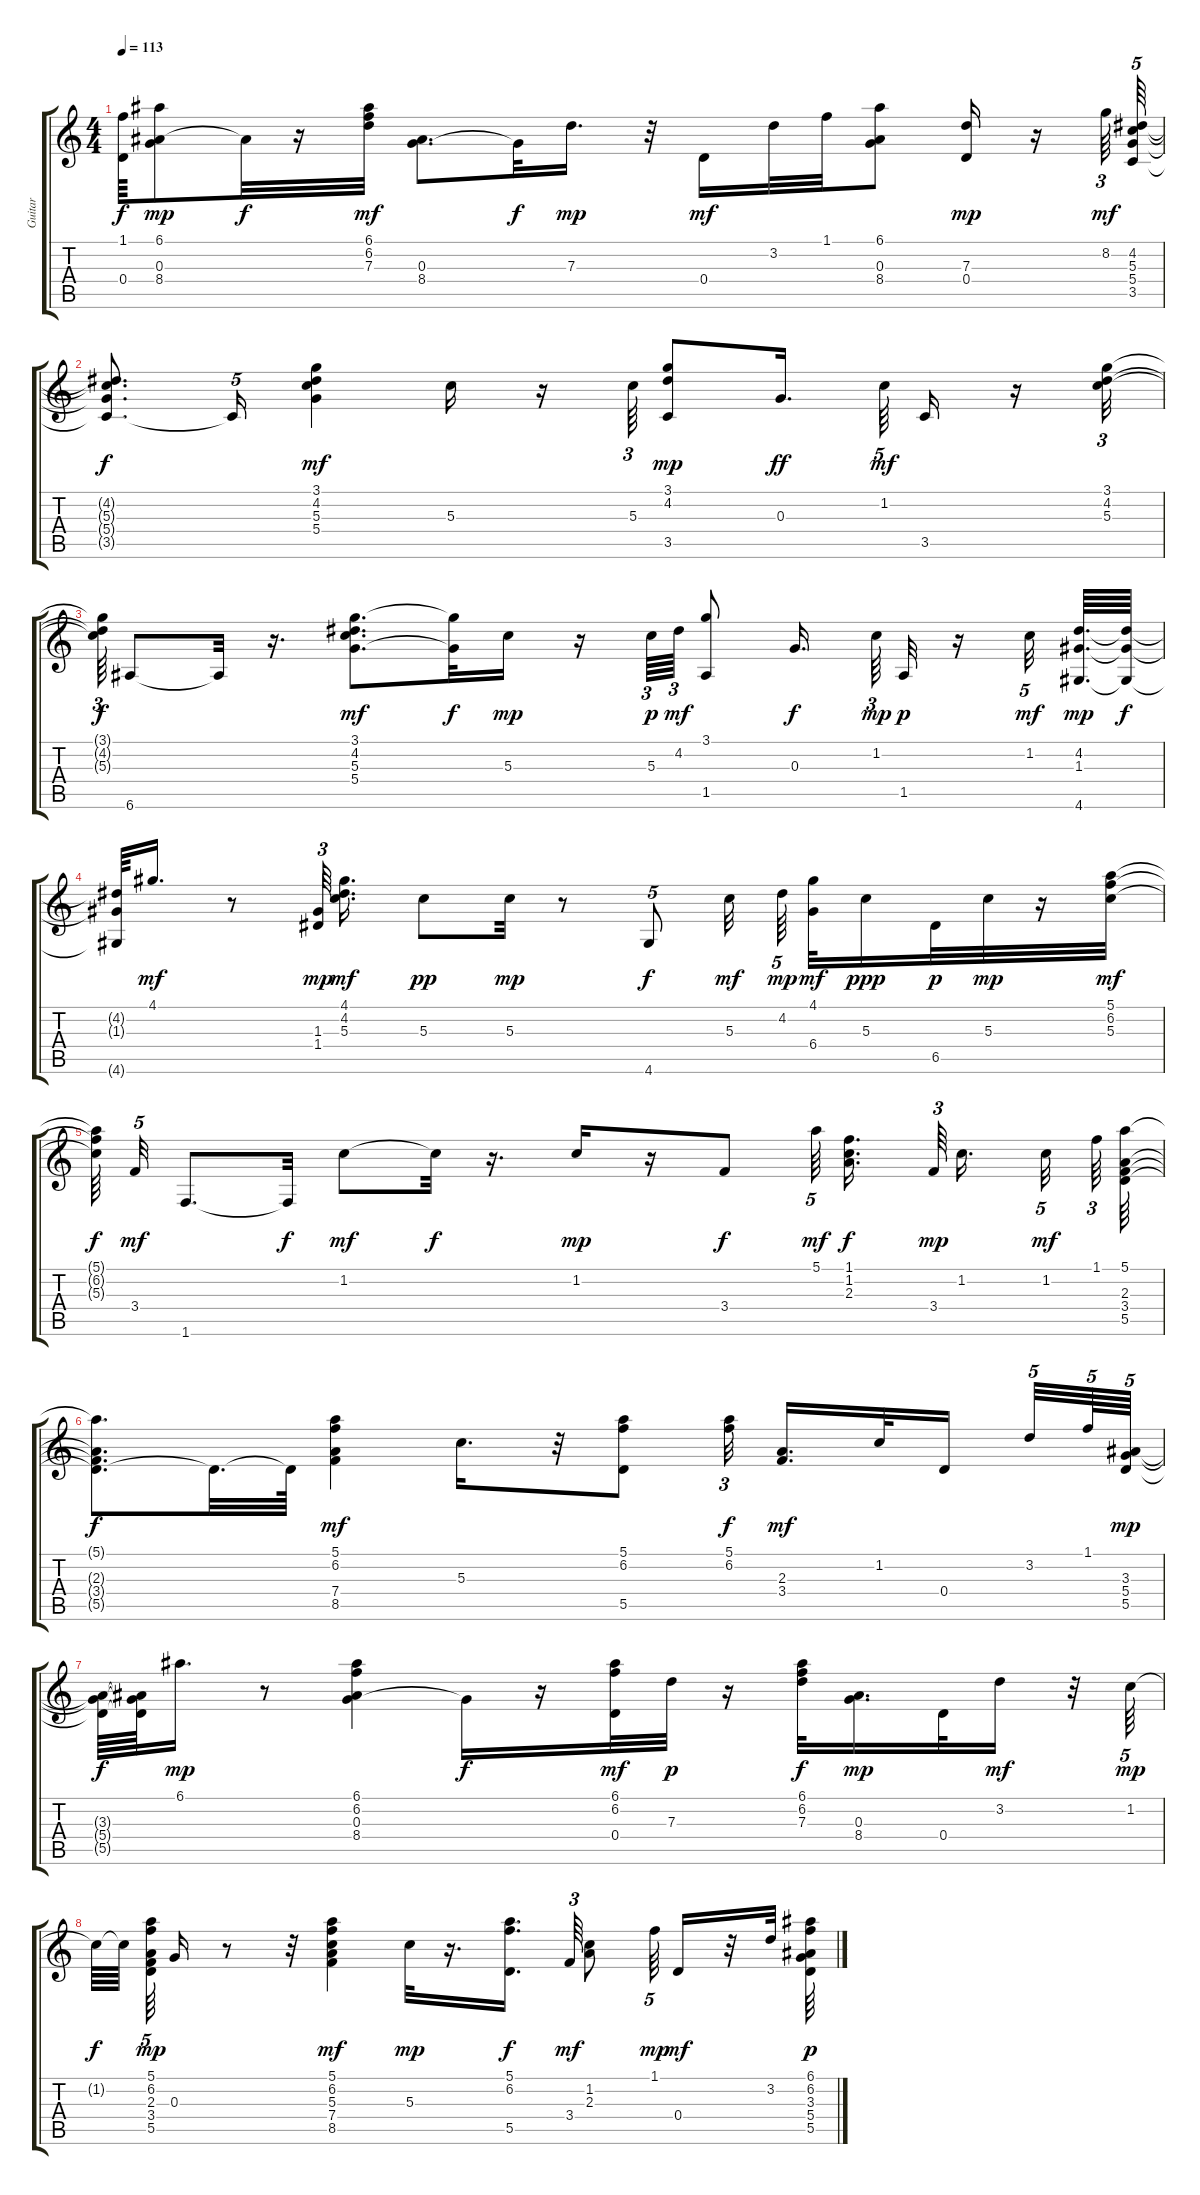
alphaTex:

\track ("Guitar" "Guitar") {instrument acousticguitarsteel}
\staff {score tabs}
\tuning (E4 B3 G3 D3 A2 E2) {hide}
\ts (4 4)
\tempo 113
\clef g2
\ks c
(1.1{t} 0.4{t}).64{dy f} (6.1 0.3 8.4).8{dy mp} 8.4{t}.32{dy f} r.16 (6.1 6.2 7.3).32{dy mf} (0.3 8.4).8{d} 0.3{t}.32{dy f} 7.3.16{d dy mp} r.32 0.4.16{dy mf} 3.2.32 1.1.32 (6.1 0.3 8.4).8 (7.3 0.4).16{dy mp} r.16 8.2.64{tu (3 2) dy mf} (4.2 5.3 5.4 3.5).64{tu (5 4)} |
(4.2{t} 5.3{t} 5.4{t} 3.5{t}).8{d dy f} 3.5{t}.16{tu (5 4)} (3.1 4.2 5.3 5.4).4{dy mf} 5.3.16 r.16 5.3.64{tu (3 2)} (3.1 4.2 3.5).8{dy mp} 0.3.16{d dy ff} 1.2.64{tu (5 4) dy mf} 3.5.16 r.16 (3.1 4.2 5.3).32{tu (3 2)} |
(3.1{t} 4.2{t} 5.3{t}).64{tu (3 2) dy f} 6.6.8 6.6{t}.32 r.16{d} (3.1 4.2 5.3 5.4).8{d dy mf} (3.1{t} 5.4{t}).32{dy f} 5.3.16{dy mp} r.16 5.3.64{tu (3 2) dy p} 4.2.64{tu (3 2) dy mf} (3.1 1.5).8 0.3.16{d dy f} 1.2.64{tu (3 2) dy mp} 1.5.32{dy p} r.16 1.2.32{tu (5 4) dy mf} (4.2 1.3 4.6).64{d dy mp} (4.2{t} 1.3{t} 4.6{t}).64{dy f} |
(4.2{t} 1.3{t} 4.6{t}).64 4.1.16{d dy mf} r.8 (1.3 1.4).64{tu (3 2) dy mp} (4.1 4.2 5.3).16{d dy mf} 5.3.8{dy pp} 5.3.32{dy mp} r.8 4.6.8{tu (5 4) dy f} 5.3.32{dy mf} 4.2.64{tu (5 4) dy mp} (4.1 6.4).32{dy mf} 5.3.16{dy ppp} 6.5.32{dy p} 5.3.32{dy mp} r.16 (5.1 6.2 5.3).32{dy mf} |
(5.1{t} 6.2{t} 5.3{t}).64{dy f} 3.4.32{tu (5 4) dy mf} 1.6.8{d} 1.6{t}.32{dy f} 1.2.8{dy mf} 1.2{t}.32{dy f} r.16{d} 1.2.16{dy mp} r.16 3.4.8{dy f} 5.1.64{tu (5 4) dy mf} (1.1 1.2 2.3).16{d dy f} 3.4.64{tu (3 2) dy mp} 1.2.16{d} 1.2.32{tu (5 4) dy mf} 1.1.64{tu (3 2)} (5.1 2.3 3.4 5.5).64 |
(5.1{t} 2.3{t} 3.4{t} 5.5{t}).8{d dy f} 5.5{t}.32{d} 5.5{t}.64 (5.1 6.2 7.4 8.5).4{dy mf} 5.3.16{d} r.32 (5.1 6.2 5.5).8 (5.1 6.2).32{tu (3 2) dy f} (2.3 3.4).16{d dy mf} 1.2.32 0.4.16 3.2.32{tu (5 4)} 1.1.64{tu (5 4)} (3.3 5.4 5.5).64{tu (5 4) dy mp} |
(3.3{t} 5.4{t} 5.5{t}).64{dy f} (3.3{t} 5.4{t} 5.5{t}).64 6.1.16{d dy mp} r.8 (6.1 6.2 0.3 8.4).4 0.3{t}.16{dy f} r.16 (6.1 6.2 0.4).32{dy mf} 7.3.32{dy p} r.16 (6.1 6.2 7.3).32{dy f} (0.3 8.4).16{d dy mp} 0.4.32 3.2.16{dy mf} r.32 1.2.64{tu (5 4) dy mp} |
1.2{t}.64{dy f} 1.2{t}.64 (5.1 6.2 2.3 3.4 5.5).64{tu (5 4) dy mp} 0.3.16 r.8 r.32 (5.1 6.2 5.3 7.4 8.5).4{dy mf} 5.3.32{dy mp} r.16{d} (5.1 6.2 5.5).16{d dy f} 3.4.64{tu (3 2) dy mf} (1.2 2.3).8 1.1.64{tu (5 4) dy mp} 0.4.16{dy mf} r.32 3.2.32 (6.1 6.2 3.3 5.4 5.5).64{dy p}
